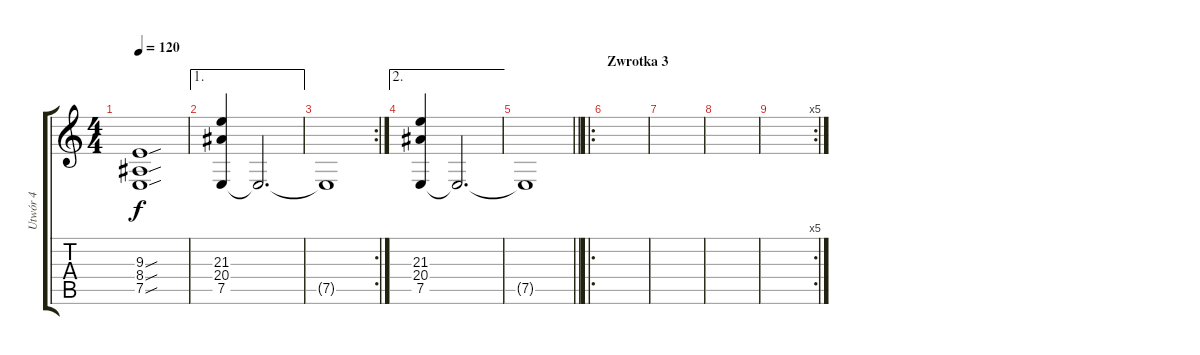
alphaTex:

\track ("Utwór 4" "Utwór 4") {instrument stringensemble1}
\staff {score tabs}
\tuning (E4 B3 G3 D3 A2 D2) {hide}
\ts (4 4)
\tempo 120
\clef g2
\ks c
(9.3{sou} 8.4{sou} 7.5{sou}).1{dy f} |
\ae 1
(21.3 20.4 7.5).4 7.5{t}.2{d} |
\rc 2
7.5{t}.1 |
\ae 2
(21.3 20.4 7.5).4 7.5{t}.2{d} |
\barLineRight lightlight
7.5{t}.1 |
\ro
\section ("" "Zwrotka 3")
|
|
|
\rc 5
